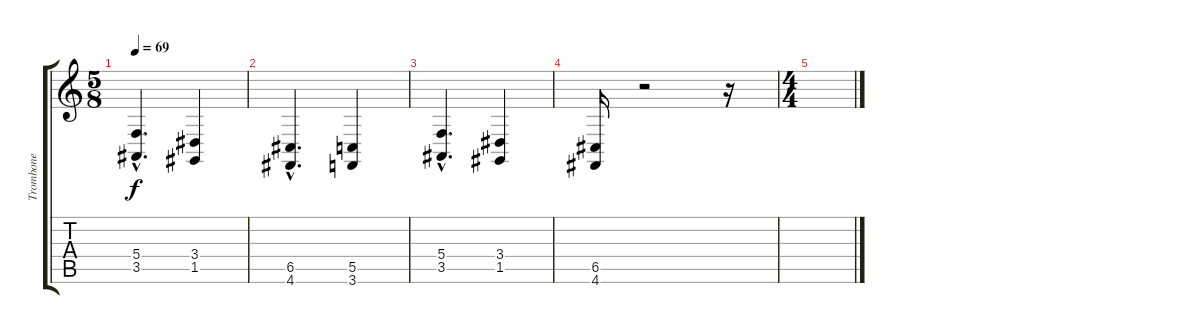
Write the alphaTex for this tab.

\track ("Trombone" "Trombone") {instrument trombone}
\staff {score tabs}
\tuning (D4 A3 F3 C3 G2 D2) {hide}
\ts (5 8)
\tempo 69
\clef g2
\ks c
(5.4{hac} 3.5{hac}).4{d dy f} (3.4 1.5).4 |
(6.5{hac} 4.6{hac}).4{d} (5.5 3.6).4 |
(5.4{hac} 3.5{hac}).4{d} (3.4 1.5).4 |
(6.5 4.6).16 r.2 r.16 |
\ts (4 4)
